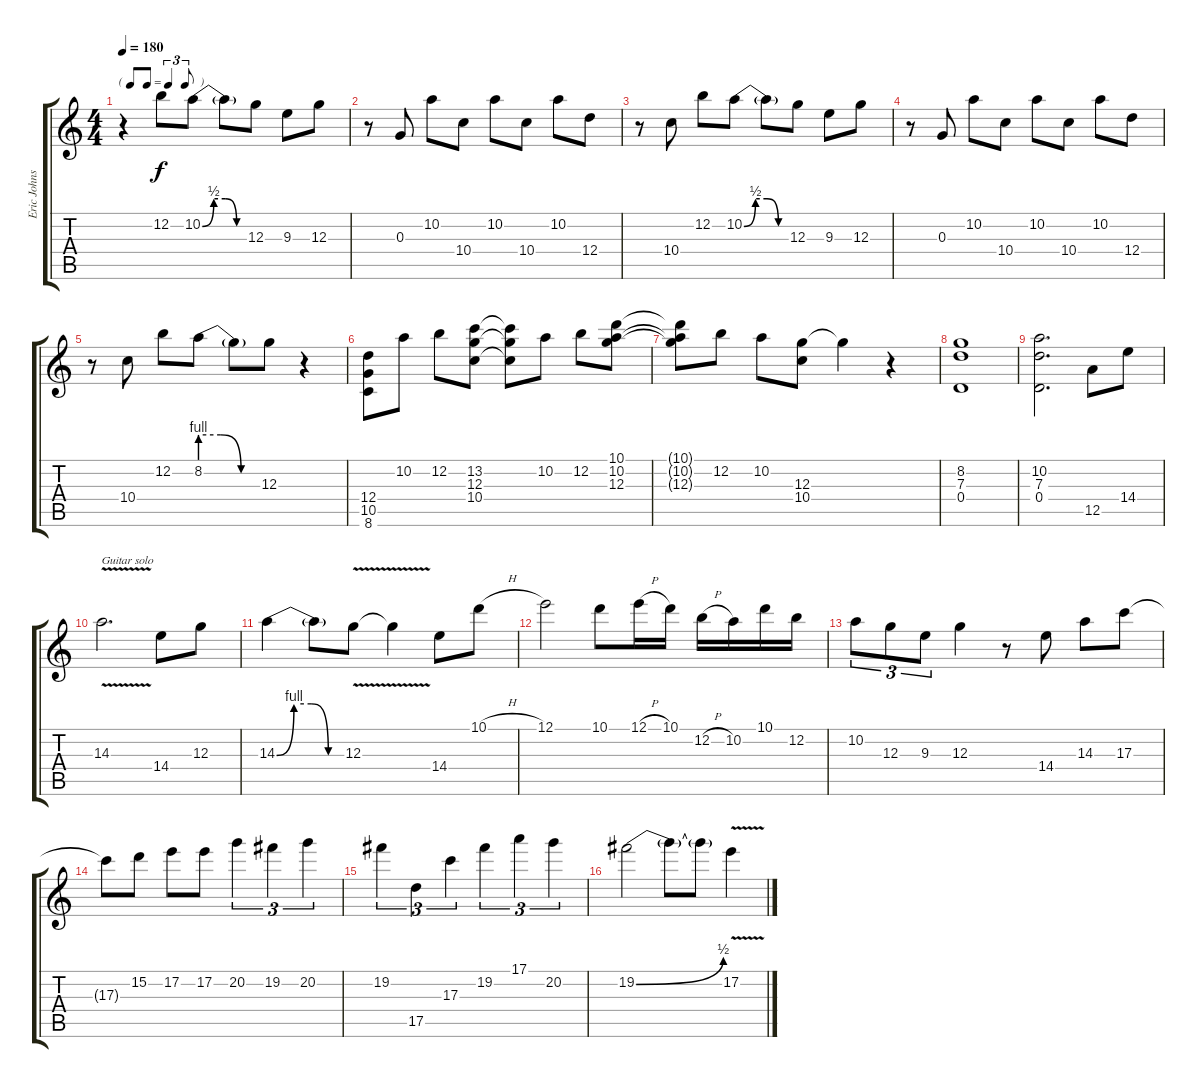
\track ("Eric Johnson" "Eric Johns") {instrument distortionguitar}
\staff {score tabs}
\tuning (E4 B3 G3 D3 A2 E2) {hide}
\ts (4 4)
\tf triplet8th
\tempo 180
\clef g2
\ks c
r.4{dy f} 12.2.8 10.2{be (custom 0 0 15 2 30 2 45 0 60 0)}.8 10.2{t}.8 12.3.8 9.3.8 12.3.8 |
r.8 0.3.8 10.2.8 10.4.8 10.2.8 10.4.8 10.2.8 12.4.8 |
r.8 10.4.8 12.2.8 10.2{be (custom 0 0 15 2 30 2 45 0 60 0)}.8 10.2{t}.8 12.3.8 9.3.8 12.3.8 |
r.8 0.3.8 10.2.8 10.4.8 10.2.8 10.4.8 10.2.8 12.4.8 |
r.8 10.4.8 12.2.8 8.2{be (custom 0 4 20 4 40 0 60 0)}.8 8.2{t}.8 12.3.8 r.4 |
(12.4 10.5 8.6).8 10.2.8 12.2.8 (13.2 12.3 10.4).8 (13.2{t} 12.3{t} 10.4{t}).8 10.2.8 12.2.8 (10.1 10.2 12.3).8 |
(10.1{t} 10.2{t} 12.3{t}).8 12.2.8 10.2.8 (12.3 10.4).8 12.3{t}.4 r.4 |
(8.2 7.3 0.4).1 |
(10.2 7.3 0.4).2{d} 12.5.8 14.4.8 |
14.3{v}.2{d txt "Guitar solo"} 14.4.8 12.3.8 |
14.3{be (custom 0 0 15 4 30 4 45 0 60 0)}.4 14.3{t}.8 12.3{v}.8 12.3{t}.4 14.4.8 10.1{h}.8 |
12.1.2 10.1.8 12.1{h}.16 10.1.16 12.2{h}.16 10.2.16 10.1.16 12.2.16 |
10.2.8{tu (3 2)} 12.3.8{tu (3 2)} 9.3.8{tu (3 2)} 12.3.4 r.8 14.4.8 14.3.8 17.3.8 |
17.3{t}.8 15.2.8 17.2.8 17.2.8 20.2.4{tu (3 2)} 19.2.4{tu (3 2)} 20.2.4{tu (3 2)} |
19.2.4{tu (3 2)} 17.5.4{tu (3 2)} 17.3.4{tu (3 2)} 19.2.4{tu (3 2)} 17.1.4{tu (3 2)} 20.2.4{tu (3 2)} |
19.2{be (bend 0 0 60 2)}.2 19.2{t}.8 19.2{t}.8 17.2{v}.4
